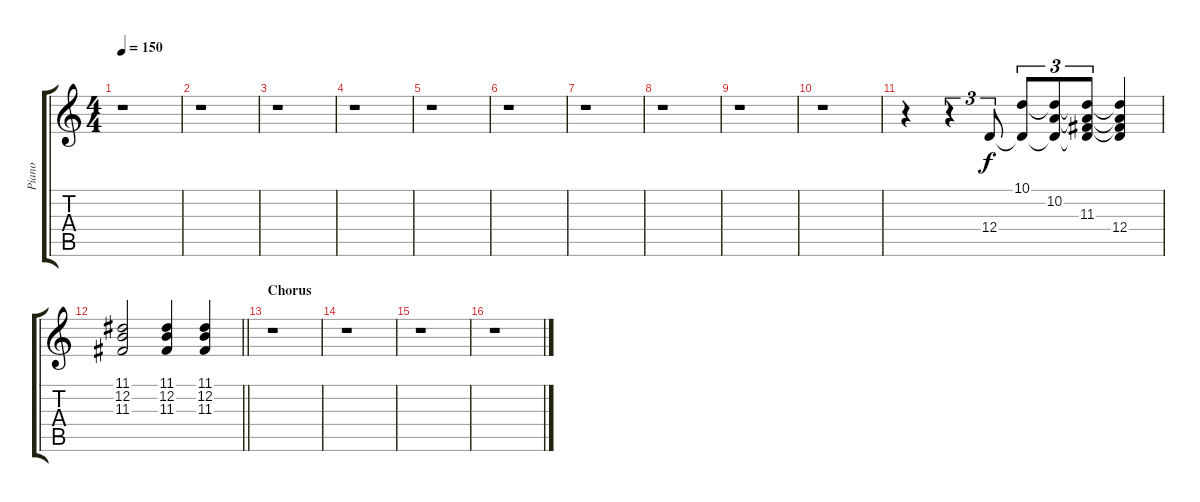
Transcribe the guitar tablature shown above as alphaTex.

\track ("Piano" "Piano") {instrument acousticgrandpiano}
\staff {score tabs}
\tuning (E4 B3 G3 D3 A2 E2) {hide}
\ts (4 4)
\tempo 150
\clef g2
\ks c
r.1{dy f} |
r.1 |
r.1 |
r.1 |
r.1 |
r.1 |
r.1 |
r.1 |
r.1 |
r.1 |
r.4 r.4{tu (3 2)} 12.4.8{tu (3 2)} (10.1 12.4{t}).8{tu (3 2)} (10.1{t} 10.2 12.4{t}).8{tu (3 2)} (10.1{t} 10.2{t} 11.3 12.4{t}).8{tu (3 2)} (10.1{t} 10.2{t} 11.3{t} 12.4).4 |
\barLineRight lightlight
(11.1 12.2 11.3).2 (11.1 12.2 11.3).4 (11.1 12.2 11.3).4 |
\section ("" "Chorus")
r.1 |
r.1 |
r.1 |
r.1
